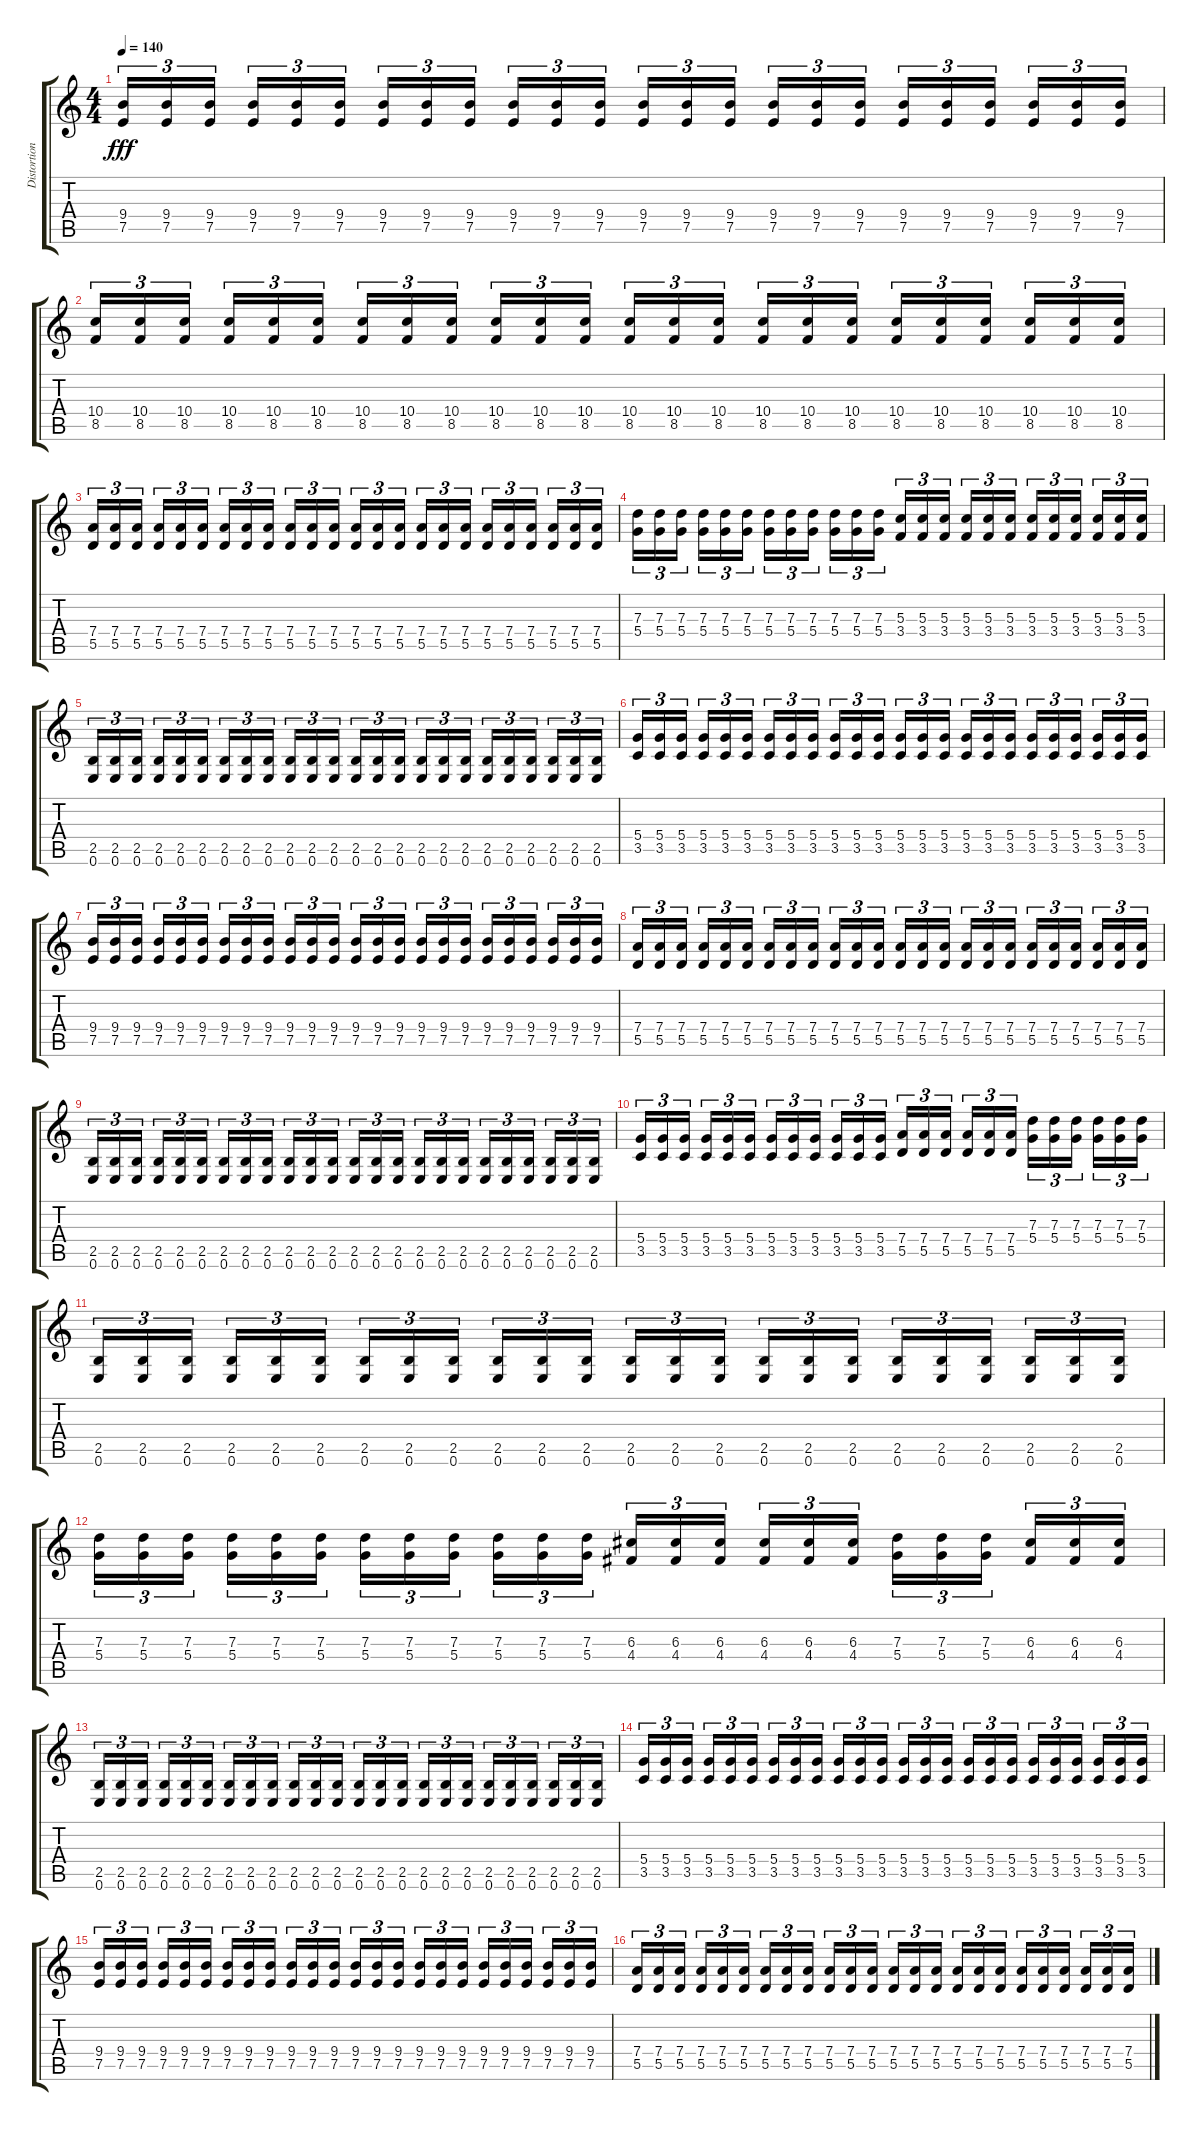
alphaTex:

\track ("Distortion guitar 2" "Distortion") {instrument distortionguitar}
\staff {score tabs}
\tuning (E4 B3 G3 D3 A2 E2) {hide}
\ts (4 4)
\tempo 140
\clef g2
\ks c
(9.4 7.5).16{tu (3 2) dy fff} (9.4 7.5).16{tu (3 2)} (9.4 7.5).16{tu (3 2)} (9.4 7.5).16{tu (3 2)} (9.4 7.5).16{tu (3 2)} (9.4 7.5).16{tu (3 2)} (9.4 7.5).16{tu (3 2)} (9.4 7.5).16{tu (3 2)} (9.4 7.5).16{tu (3 2)} (9.4 7.5).16{tu (3 2)} (9.4 7.5).16{tu (3 2)} (9.4 7.5).16{tu (3 2)} (9.4 7.5).16{tu (3 2)} (9.4 7.5).16{tu (3 2)} (9.4 7.5).16{tu (3 2)} (9.4 7.5).16{tu (3 2)} (9.4 7.5).16{tu (3 2)} (9.4 7.5).16{tu (3 2)} (9.4 7.5).16{tu (3 2)} (9.4 7.5).16{tu (3 2)} (9.4 7.5).16{tu (3 2)} (9.4 7.5).16{tu (3 2)} (9.4 7.5).16{tu (3 2)} (9.4 7.5).16{tu (3 2)} |
(10.4 8.5).16{tu (3 2)} (10.4 8.5).16{tu (3 2)} (10.4 8.5).16{tu (3 2)} (10.4 8.5).16{tu (3 2)} (10.4 8.5).16{tu (3 2)} (10.4 8.5).16{tu (3 2)} (10.4 8.5).16{tu (3 2)} (10.4 8.5).16{tu (3 2)} (10.4 8.5).16{tu (3 2)} (10.4 8.5).16{tu (3 2)} (10.4 8.5).16{tu (3 2)} (10.4 8.5).16{tu (3 2)} (10.4 8.5).16{tu (3 2)} (10.4 8.5).16{tu (3 2)} (10.4 8.5).16{tu (3 2)} (10.4 8.5).16{tu (3 2)} (10.4 8.5).16{tu (3 2)} (10.4 8.5).16{tu (3 2)} (10.4 8.5).16{tu (3 2)} (10.4 8.5).16{tu (3 2)} (10.4 8.5).16{tu (3 2)} (10.4 8.5).16{tu (3 2)} (10.4 8.5).16{tu (3 2)} (10.4 8.5).16{tu (3 2)} |
(7.4 5.5).16{tu (3 2)} (7.4 5.5).16{tu (3 2)} (7.4 5.5).16{tu (3 2)} (7.4 5.5).16{tu (3 2)} (7.4 5.5).16{tu (3 2)} (7.4 5.5).16{tu (3 2)} (7.4 5.5).16{tu (3 2)} (7.4 5.5).16{tu (3 2)} (7.4 5.5).16{tu (3 2)} (7.4 5.5).16{tu (3 2)} (7.4 5.5).16{tu (3 2)} (7.4 5.5).16{tu (3 2)} (7.4 5.5).16{tu (3 2)} (7.4 5.5).16{tu (3 2)} (7.4 5.5).16{tu (3 2)} (7.4 5.5).16{tu (3 2)} (7.4 5.5).16{tu (3 2)} (7.4 5.5).16{tu (3 2)} (7.4 5.5).16{tu (3 2)} (7.4 5.5).16{tu (3 2)} (7.4 5.5).16{tu (3 2)} (7.4 5.5).16{tu (3 2)} (7.4 5.5).16{tu (3 2)} (7.4 5.5).16{tu (3 2)} |
(7.3 5.4).16{tu (3 2)} (7.3 5.4).16{tu (3 2)} (7.3 5.4).16{tu (3 2)} (7.3 5.4).16{tu (3 2)} (7.3 5.4).16{tu (3 2)} (7.3 5.4).16{tu (3 2)} (7.3 5.4).16{tu (3 2)} (7.3 5.4).16{tu (3 2)} (7.3 5.4).16{tu (3 2)} (7.3 5.4).16{tu (3 2)} (7.3 5.4).16{tu (3 2)} (7.3 5.4).16{tu (3 2)} (5.3 3.4).16{tu (3 2)} (5.3 3.4).16{tu (3 2)} (5.3 3.4).16{tu (3 2)} (5.3 3.4).16{tu (3 2)} (5.3 3.4).16{tu (3 2)} (5.3 3.4).16{tu (3 2)} (5.3 3.4).16{tu (3 2)} (5.3 3.4).16{tu (3 2)} (5.3 3.4).16{tu (3 2)} (5.3 3.4).16{tu (3 2)} (5.3 3.4).16{tu (3 2)} (5.3 3.4).16{tu (3 2)} |
(2.5 0.6).16{tu (3 2)} (2.5 0.6).16{tu (3 2)} (2.5 0.6).16{tu (3 2)} (2.5 0.6).16{tu (3 2)} (2.5 0.6).16{tu (3 2)} (2.5 0.6).16{tu (3 2)} (2.5 0.6).16{tu (3 2)} (2.5 0.6).16{tu (3 2)} (2.5 0.6).16{tu (3 2)} (2.5 0.6).16{tu (3 2)} (2.5 0.6).16{tu (3 2)} (2.5 0.6).16{tu (3 2)} (2.5 0.6).16{tu (3 2)} (2.5 0.6).16{tu (3 2)} (2.5 0.6).16{tu (3 2)} (2.5 0.6).16{tu (3 2)} (2.5 0.6).16{tu (3 2)} (2.5 0.6).16{tu (3 2)} (2.5 0.6).16{tu (3 2)} (2.5 0.6).16{tu (3 2)} (2.5 0.6).16{tu (3 2)} (2.5 0.6).16{tu (3 2)} (2.5 0.6).16{tu (3 2)} (2.5 0.6).16{tu (3 2)} |
(5.4 3.5).16{tu (3 2)} (5.4 3.5).16{tu (3 2)} (5.4 3.5).16{tu (3 2)} (5.4 3.5).16{tu (3 2)} (5.4 3.5).16{tu (3 2)} (5.4 3.5).16{tu (3 2)} (5.4 3.5).16{tu (3 2)} (5.4 3.5).16{tu (3 2)} (5.4 3.5).16{tu (3 2)} (5.4 3.5).16{tu (3 2)} (5.4 3.5).16{tu (3 2)} (5.4 3.5).16{tu (3 2)} (5.4 3.5).16{tu (3 2)} (5.4 3.5).16{tu (3 2)} (5.4 3.5).16{tu (3 2)} (5.4 3.5).16{tu (3 2)} (5.4 3.5).16{tu (3 2)} (5.4 3.5).16{tu (3 2)} (5.4 3.5).16{tu (3 2)} (5.4 3.5).16{tu (3 2)} (5.4 3.5).16{tu (3 2)} (5.4 3.5).16{tu (3 2)} (5.4 3.5).16{tu (3 2)} (5.4 3.5).16{tu (3 2)} |
(9.4 7.5).16{tu (3 2)} (9.4 7.5).16{tu (3 2)} (9.4 7.5).16{tu (3 2)} (9.4 7.5).16{tu (3 2)} (9.4 7.5).16{tu (3 2)} (9.4 7.5).16{tu (3 2)} (9.4 7.5).16{tu (3 2)} (9.4 7.5).16{tu (3 2)} (9.4 7.5).16{tu (3 2)} (9.4 7.5).16{tu (3 2)} (9.4 7.5).16{tu (3 2)} (9.4 7.5).16{tu (3 2)} (9.4 7.5).16{tu (3 2)} (9.4 7.5).16{tu (3 2)} (9.4 7.5).16{tu (3 2)} (9.4 7.5).16{tu (3 2)} (9.4 7.5).16{tu (3 2)} (9.4 7.5).16{tu (3 2)} (9.4 7.5).16{tu (3 2)} (9.4 7.5).16{tu (3 2)} (9.4 7.5).16{tu (3 2)} (9.4 7.5).16{tu (3 2)} (9.4 7.5).16{tu (3 2)} (9.4 7.5).16{tu (3 2)} |
(7.4 5.5).16{tu (3 2)} (7.4 5.5).16{tu (3 2)} (7.4 5.5).16{tu (3 2)} (7.4 5.5).16{tu (3 2)} (7.4 5.5).16{tu (3 2)} (7.4 5.5).16{tu (3 2)} (7.4 5.5).16{tu (3 2)} (7.4 5.5).16{tu (3 2)} (7.4 5.5).16{tu (3 2)} (7.4 5.5).16{tu (3 2)} (7.4 5.5).16{tu (3 2)} (7.4 5.5).16{tu (3 2)} (7.4 5.5).16{tu (3 2)} (7.4 5.5).16{tu (3 2)} (7.4 5.5).16{tu (3 2)} (7.4 5.5).16{tu (3 2)} (7.4 5.5).16{tu (3 2)} (7.4 5.5).16{tu (3 2)} (7.4 5.5).16{tu (3 2)} (7.4 5.5).16{tu (3 2)} (7.4 5.5).16{tu (3 2)} (7.4 5.5).16{tu (3 2)} (7.4 5.5).16{tu (3 2)} (7.4 5.5).16{tu (3 2)} |
(2.5 0.6).16{tu (3 2)} (2.5 0.6).16{tu (3 2)} (2.5 0.6).16{tu (3 2)} (2.5 0.6).16{tu (3 2)} (2.5 0.6).16{tu (3 2)} (2.5 0.6).16{tu (3 2)} (2.5 0.6).16{tu (3 2)} (2.5 0.6).16{tu (3 2)} (2.5 0.6).16{tu (3 2)} (2.5 0.6).16{tu (3 2)} (2.5 0.6).16{tu (3 2)} (2.5 0.6).16{tu (3 2)} (2.5 0.6).16{tu (3 2)} (2.5 0.6).16{tu (3 2)} (2.5 0.6).16{tu (3 2)} (2.5 0.6).16{tu (3 2)} (2.5 0.6).16{tu (3 2)} (2.5 0.6).16{tu (3 2)} (2.5 0.6).16{tu (3 2)} (2.5 0.6).16{tu (3 2)} (2.5 0.6).16{tu (3 2)} (2.5 0.6).16{tu (3 2)} (2.5 0.6).16{tu (3 2)} (2.5 0.6).16{tu (3 2)} |
(5.4 3.5).16{tu (3 2)} (5.4 3.5).16{tu (3 2)} (5.4 3.5).16{tu (3 2)} (5.4 3.5).16{tu (3 2)} (5.4 3.5).16{tu (3 2)} (5.4 3.5).16{tu (3 2)} (5.4 3.5).16{tu (3 2)} (5.4 3.5).16{tu (3 2)} (5.4 3.5).16{tu (3 2)} (5.4 3.5).16{tu (3 2)} (5.4 3.5).16{tu (3 2)} (5.4 3.5).16{tu (3 2)} (7.4 5.5).16{tu (3 2)} (7.4 5.5).16{tu (3 2)} (7.4 5.5).16{tu (3 2)} (7.4 5.5).16{tu (3 2)} (7.4 5.5).16{tu (3 2)} (7.4 5.5).16{tu (3 2)} (7.3 5.4).16{tu (3 2)} (7.3 5.4).16{tu (3 2)} (7.3 5.4).16{tu (3 2)} (7.3 5.4).16{tu (3 2)} (7.3 5.4).16{tu (3 2)} (7.3 5.4).16{tu (3 2)} |
(2.5 0.6).16{tu (3 2)} (2.5 0.6).16{tu (3 2)} (2.5 0.6).16{tu (3 2)} (2.5 0.6).16{tu (3 2)} (2.5 0.6).16{tu (3 2)} (2.5 0.6).16{tu (3 2)} (2.5 0.6).16{tu (3 2)} (2.5 0.6).16{tu (3 2)} (2.5 0.6).16{tu (3 2)} (2.5 0.6).16{tu (3 2)} (2.5 0.6).16{tu (3 2)} (2.5 0.6).16{tu (3 2)} (2.5 0.6).16{tu (3 2)} (2.5 0.6).16{tu (3 2)} (2.5 0.6).16{tu (3 2)} (2.5 0.6).16{tu (3 2)} (2.5 0.6).16{tu (3 2)} (2.5 0.6).16{tu (3 2)} (2.5 0.6).16{tu (3 2)} (2.5 0.6).16{tu (3 2)} (2.5 0.6).16{tu (3 2)} (2.5 0.6).16{tu (3 2)} (2.5 0.6).16{tu (3 2)} (2.5 0.6).16{tu (3 2)} |
(7.3 5.4).16{tu (3 2)} (7.3 5.4).16{tu (3 2)} (7.3 5.4).16{tu (3 2)} (7.3 5.4).16{tu (3 2)} (7.3 5.4).16{tu (3 2)} (7.3 5.4).16{tu (3 2)} (7.3 5.4).16{tu (3 2)} (7.3 5.4).16{tu (3 2)} (7.3 5.4).16{tu (3 2)} (7.3 5.4).16{tu (3 2)} (7.3 5.4).16{tu (3 2)} (7.3 5.4).16{tu (3 2)} (6.3 4.4).16{tu (3 2)} (6.3 4.4).16{tu (3 2)} (6.3 4.4).16{tu (3 2)} (6.3 4.4).16{tu (3 2)} (6.3 4.4).16{tu (3 2)} (6.3 4.4).16{tu (3 2)} (7.3 5.4).16{tu (3 2)} (7.3 5.4).16{tu (3 2)} (7.3 5.4).16{tu (3 2)} (6.3 4.4).16{tu (3 2)} (6.3 4.4).16{tu (3 2)} (6.3 4.4).16{tu (3 2)} |
(2.5 0.6).16{tu (3 2)} (2.5 0.6).16{tu (3 2)} (2.5 0.6).16{tu (3 2)} (2.5 0.6).16{tu (3 2)} (2.5 0.6).16{tu (3 2)} (2.5 0.6).16{tu (3 2)} (2.5 0.6).16{tu (3 2)} (2.5 0.6).16{tu (3 2)} (2.5 0.6).16{tu (3 2)} (2.5 0.6).16{tu (3 2)} (2.5 0.6).16{tu (3 2)} (2.5 0.6).16{tu (3 2)} (2.5 0.6).16{tu (3 2)} (2.5 0.6).16{tu (3 2)} (2.5 0.6).16{tu (3 2)} (2.5 0.6).16{tu (3 2)} (2.5 0.6).16{tu (3 2)} (2.5 0.6).16{tu (3 2)} (2.5 0.6).16{tu (3 2)} (2.5 0.6).16{tu (3 2)} (2.5 0.6).16{tu (3 2)} (2.5 0.6).16{tu (3 2)} (2.5 0.6).16{tu (3 2)} (2.5 0.6).16{tu (3 2)} |
(5.4 3.5).16{tu (3 2)} (5.4 3.5).16{tu (3 2)} (5.4 3.5).16{tu (3 2)} (5.4 3.5).16{tu (3 2)} (5.4 3.5).16{tu (3 2)} (5.4 3.5).16{tu (3 2)} (5.4 3.5).16{tu (3 2)} (5.4 3.5).16{tu (3 2)} (5.4 3.5).16{tu (3 2)} (5.4 3.5).16{tu (3 2)} (5.4 3.5).16{tu (3 2)} (5.4 3.5).16{tu (3 2)} (5.4 3.5).16{tu (3 2)} (5.4 3.5).16{tu (3 2)} (5.4 3.5).16{tu (3 2)} (5.4 3.5).16{tu (3 2)} (5.4 3.5).16{tu (3 2)} (5.4 3.5).16{tu (3 2)} (5.4 3.5).16{tu (3 2)} (5.4 3.5).16{tu (3 2)} (5.4 3.5).16{tu (3 2)} (5.4 3.5).16{tu (3 2)} (5.4 3.5).16{tu (3 2)} (5.4 3.5).16{tu (3 2)} |
(9.4 7.5).16{tu (3 2)} (9.4 7.5).16{tu (3 2)} (9.4 7.5).16{tu (3 2)} (9.4 7.5).16{tu (3 2)} (9.4 7.5).16{tu (3 2)} (9.4 7.5).16{tu (3 2)} (9.4 7.5).16{tu (3 2)} (9.4 7.5).16{tu (3 2)} (9.4 7.5).16{tu (3 2)} (9.4 7.5).16{tu (3 2)} (9.4 7.5).16{tu (3 2)} (9.4 7.5).16{tu (3 2)} (9.4 7.5).16{tu (3 2)} (9.4 7.5).16{tu (3 2)} (9.4 7.5).16{tu (3 2)} (9.4 7.5).16{tu (3 2)} (9.4 7.5).16{tu (3 2)} (9.4 7.5).16{tu (3 2)} (9.4 7.5).16{tu (3 2)} (9.4 7.5).16{tu (3 2)} (9.4 7.5).16{tu (3 2)} (9.4 7.5).16{tu (3 2)} (9.4 7.5).16{tu (3 2)} (9.4 7.5).16{tu (3 2)} |
(7.4 5.5).16{tu (3 2)} (7.4 5.5).16{tu (3 2)} (7.4 5.5).16{tu (3 2)} (7.4 5.5).16{tu (3 2)} (7.4 5.5).16{tu (3 2)} (7.4 5.5).16{tu (3 2)} (7.4 5.5).16{tu (3 2)} (7.4 5.5).16{tu (3 2)} (7.4 5.5).16{tu (3 2)} (7.4 5.5).16{tu (3 2)} (7.4 5.5).16{tu (3 2)} (7.4 5.5).16{tu (3 2)} (7.4 5.5).16{tu (3 2)} (7.4 5.5).16{tu (3 2)} (7.4 5.5).16{tu (3 2)} (7.4 5.5).16{tu (3 2)} (7.4 5.5).16{tu (3 2)} (7.4 5.5).16{tu (3 2)} (7.4 5.5).16{tu (3 2)} (7.4 5.5).16{tu (3 2)} (7.4 5.5).16{tu (3 2)} (7.4 5.5).16{tu (3 2)} (7.4 5.5).16{tu (3 2)} (7.4 5.5).16{tu (3 2)}
